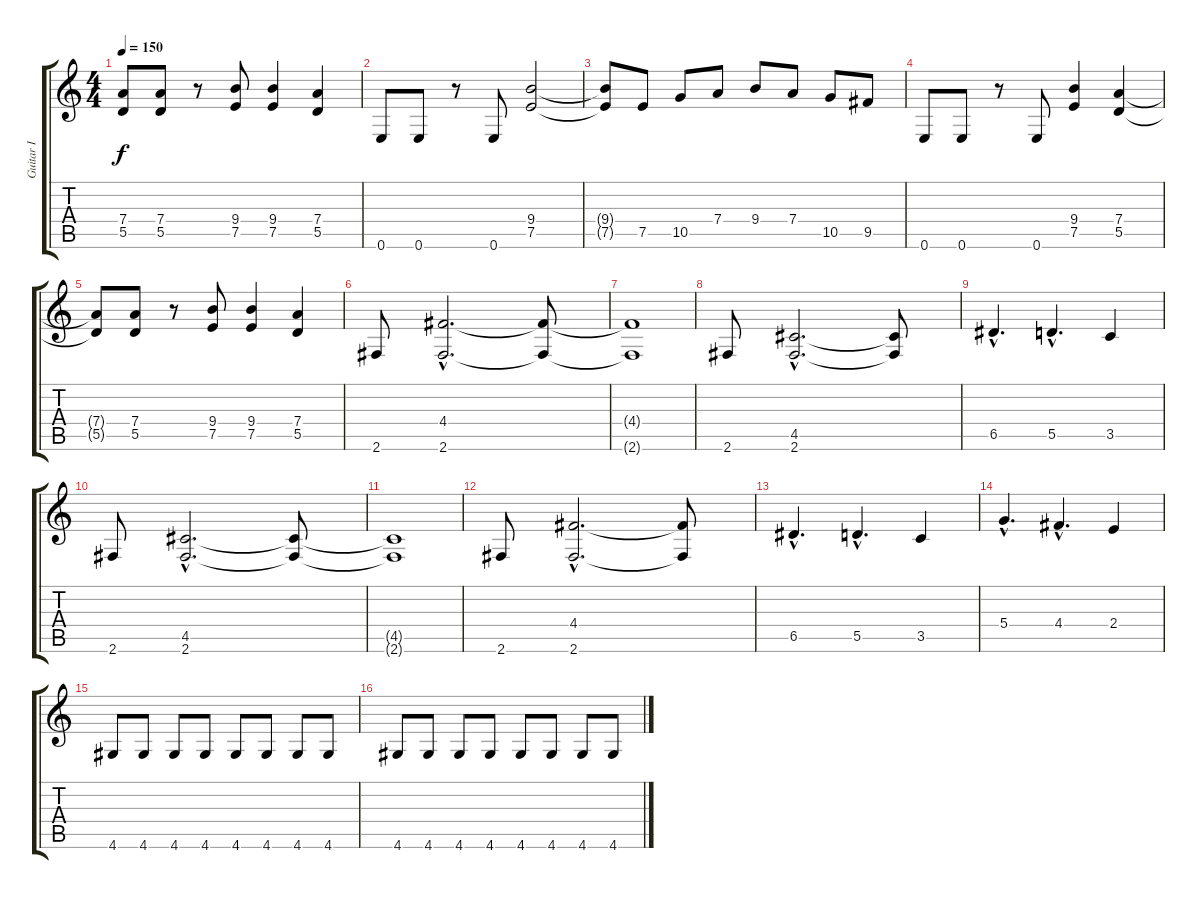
\track ("Guitar I" "Guitar I") {instrument distortionguitar}
\staff {score tabs}
\tuning (E4 B3 G3 D3 A2 E2) {hide}
\ts (4 4)
\tempo 150
\clef g2
\ks c
(7.4{t} 5.5{t}).8{dy f} (7.4 5.5).8 r.8 (9.4 7.5).8 (9.4 7.5).4 (7.4 5.5).4 |
0.6.8 0.6.8 r.8 0.6.8 (9.4 7.5).2 |
(9.4{t} 7.5{t}).8 7.5.8 10.5.8 7.4.8 9.4.8 7.4.8 10.5.8 9.5.8 |
0.6.8 0.6.8 r.8 0.6.8 (9.4 7.5).4 (7.4 5.5).4 |
(7.4{t} 5.5{t}).8 (7.4 5.5).8 r.8 (9.4 7.5).8 (9.4 7.5).4 (7.4 5.5).4 |
2.6.8 (4.4{hac} 2.6{hac}).2{d} (4.4{t} 2.6{t}).8 |
(4.4{t} 2.6{t}).1 |
2.6.8 (4.5{hac} 2.6{hac}).2{d} (4.5{t} 2.6{t}).8 |
6.5{hac}.4{d} 5.5{hac}.4{d} 3.5.4 |
2.6.8 (4.5{hac} 2.6{hac}).2{d} (4.5{t} 2.6{t}).8 |
(4.5{t} 2.6{t}).1 |
2.6.8 (4.4{hac} 2.6{hac}).2{d} (4.4{t} 2.6{t}).8 |
6.5{hac}.4{d} 5.5{hac}.4{d} 3.5.4 |
5.4{hac}.4{d} 4.4{hac}.4{d} 2.4.4 |
4.6.8 4.6.8 4.6.8 4.6.8 4.6.8 4.6.8 4.6.8 4.6.8 |
4.6.8 4.6.8 4.6.8 4.6.8 4.6.8 4.6.8 4.6.8 4.6.8
